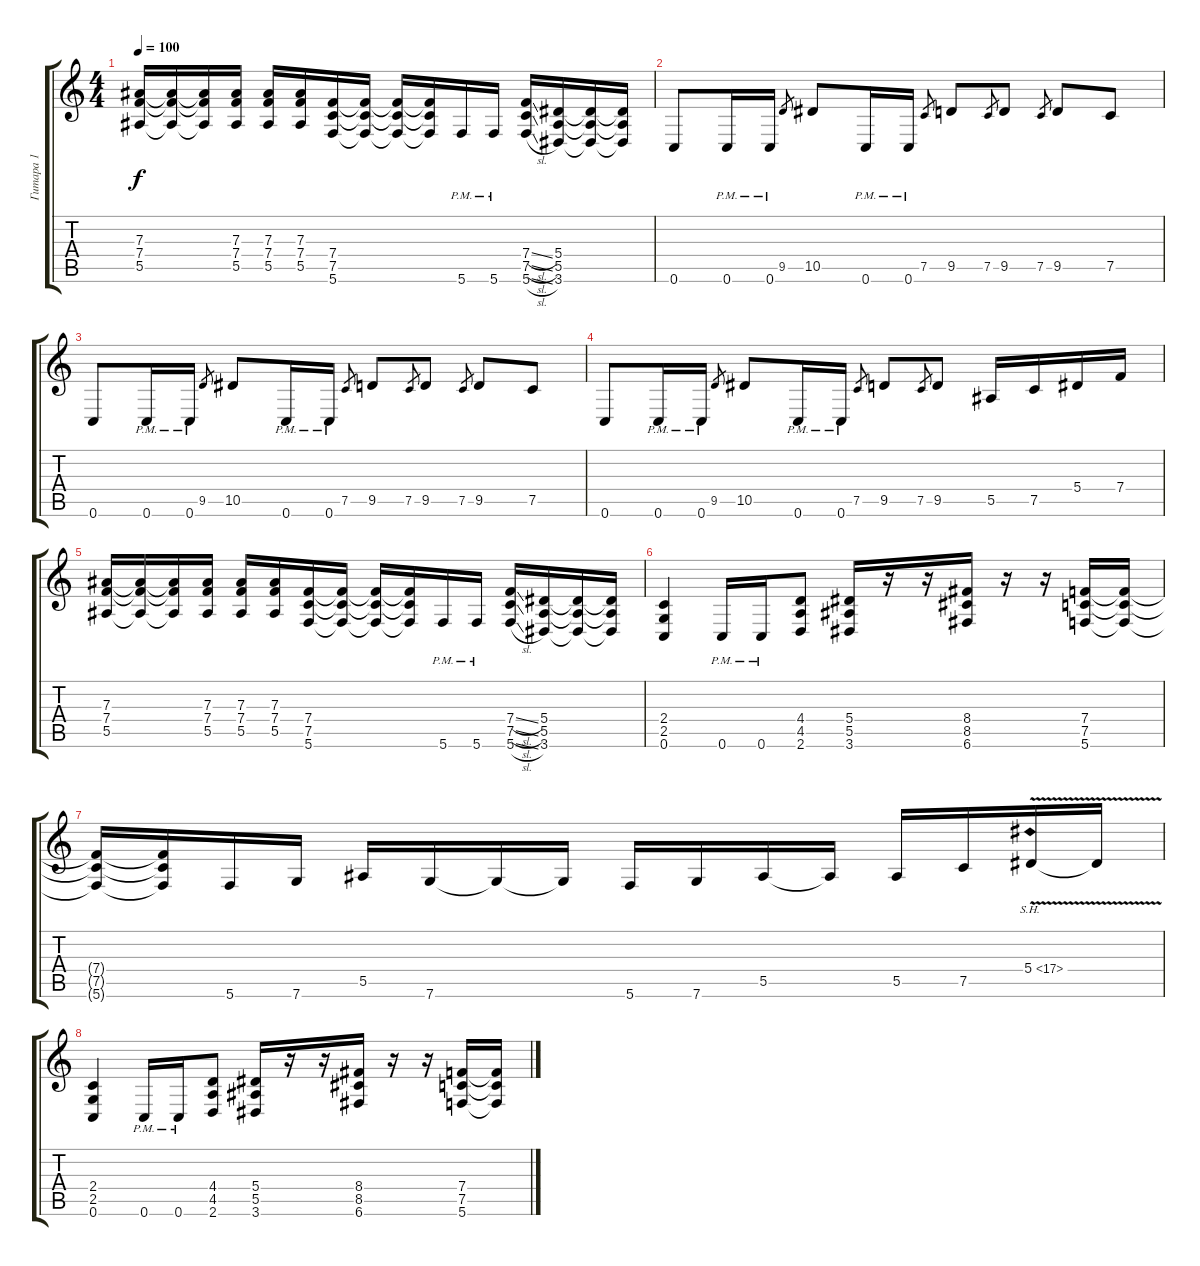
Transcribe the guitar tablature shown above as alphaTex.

\track ("Гитара 1" "Гитара 1") {instrument overdrivenguitar}
\staff {score tabs}
\tuning (C4 G3 Eb3 Bb2 F2 C2) {hide}
\ts (4 4)
\tempo 100
\clef g2
\ks c
(7.3 7.4 5.5).16{dy f} (7.3{t} 7.4{t} 5.5{t}).16 (7.3{t} 7.4{t} 5.5{t}).16 (7.3 7.4 5.5).16 (7.3 7.4 5.5).16 (7.3 7.4 5.5).16 (7.4 7.5 5.6).16 (7.4{t} 7.5{t} 5.6{t}).16 (7.4{t} 7.5{t} 5.6{t}).16 (7.4{t} 7.5{t} 5.6{t}).16 5.6{pm}.16 5.6{pm}.16 (7.4{sl} 7.5{sl} 5.6{sl}).16 (5.4 5.5 3.6).16 (5.4{t} 5.5{t} 3.6{t}).16 (5.4{t} 5.5{t} 3.6{t}).16 |
0.6.8 0.6{pm}.16 0.6{pm}.16 9.5.8{gr} 10.5.8 0.6{pm}.16 0.6{pm}.16 7.5.8{gr} 9.5.8 7.5.8{gr} 9.5.8 7.5.8{gr} 9.5.8 7.5.8 |
0.6.8 0.6{pm}.16 0.6{pm}.16 9.5.8{gr} 10.5.8 0.6{pm}.16 0.6{pm}.16 7.5.8{gr} 9.5.8 7.5.8{gr} 9.5.8 7.5.8{gr} 9.5.8 7.5.8 |
0.6.8 0.6{pm}.16 0.6{pm}.16 9.5.8{gr} 10.5.8 0.6{pm}.16 0.6{pm}.16 7.5.8{gr} 9.5.8 7.5.8{gr} 9.5.8 5.5.16 7.5.16 5.4.16 7.4.16 |
(7.3 7.4 5.5).16 (7.3{t} 7.4{t} 5.5{t}).16 (7.3{t} 7.4{t} 5.5{t}).16 (7.3 7.4 5.5).16 (7.3 7.4 5.5).16 (7.3 7.4 5.5).16 (7.4 7.5 5.6).16 (7.4{t} 7.5{t} 5.6{t}).16 (7.4{t} 7.5{t} 5.6{t}).16 (7.4{t} 7.5{t} 5.6{t}).16 5.6{pm}.16 5.6{pm}.16 (7.4{sl} 7.5{sl} 5.6{sl}).16 (5.4 5.5 3.6).16 (5.4{t} 5.5{t} 3.6{t}).16 (5.4{t} 5.5{t} 3.6{t}).16 |
(2.4 2.5 0.6).4 0.6{pm}.16 0.6{pm}.16 (4.4 4.5 2.6).8 (5.4 5.5 3.6).16 r.16 r.16 (8.4 8.5 6.6).16 r.16 r.16 (7.4 7.5 5.6).16 (7.4{t} 7.5{t} 5.6{t}).16 |
(7.4{t} 7.5{t} 5.6{t}).16 (7.4{t} 7.5{t} 5.6{t}).16 5.6.16 7.6.16 5.5.16 7.6.16 7.6{t}.16 7.6{t}.16 5.6.16 7.6.16 5.5.16 5.5{t}.16 5.5.16 7.5.16 5.4{sh 12 v}.16 5.4{t}.16 |
(2.4 2.5 0.6).4 0.6{pm}.16 0.6{pm}.16 (4.4 4.5 2.6).8 (5.4 5.5 3.6).16 r.16 r.16 (8.4 8.5 6.6).16 r.16 r.16 (7.4 7.5 5.6).16 (7.4{t} 7.5{t} 5.6{t}).16
